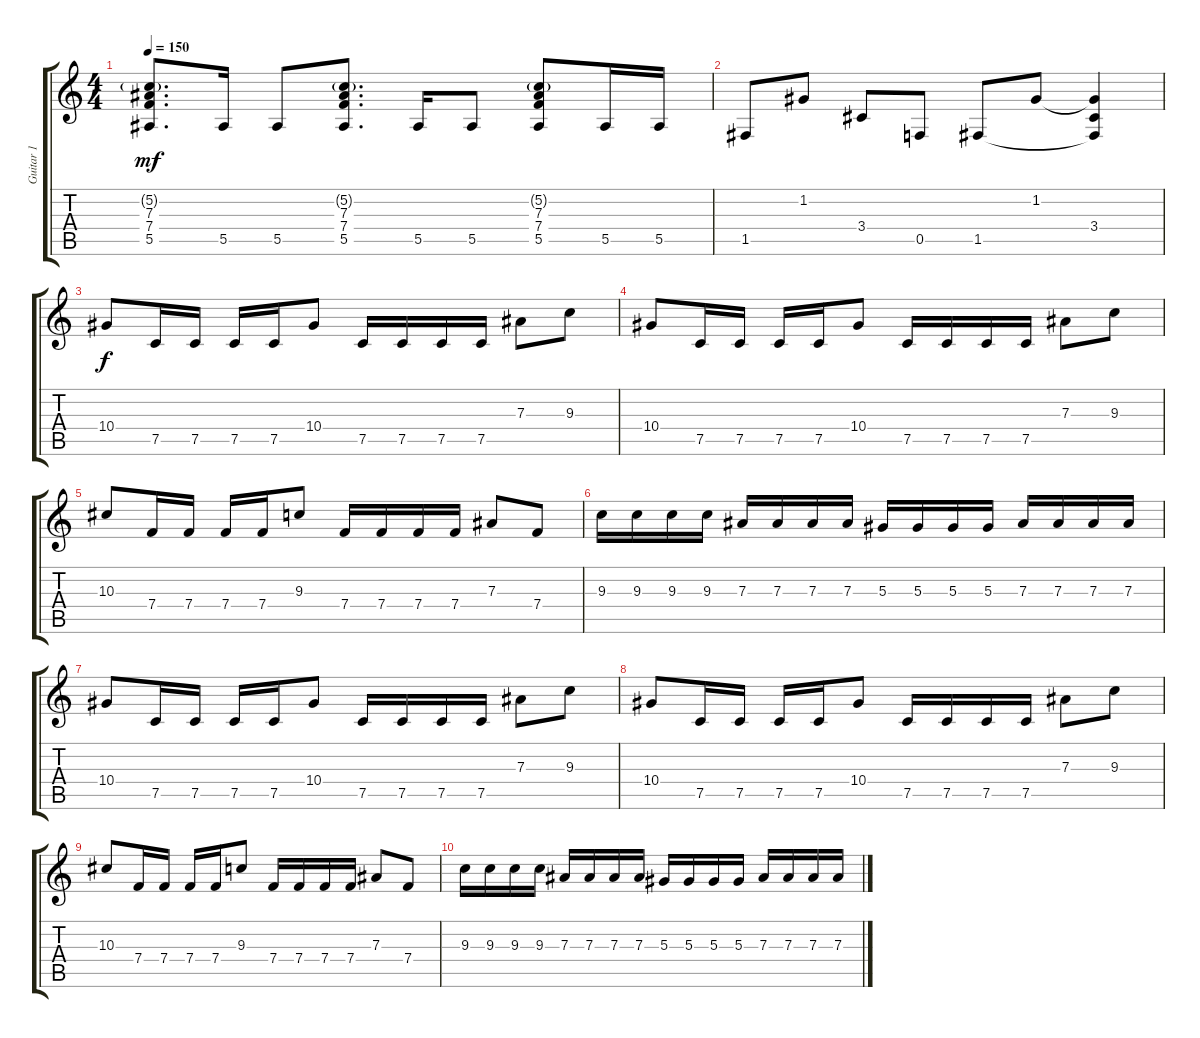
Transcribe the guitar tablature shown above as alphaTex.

\track ("Guitar 1" "Guitar 1") {instrument distortionguitar}
\staff {score tabs}
\tuning (C4 G3 Eb3 Bb2 F2 C2) {hide}
\ts (4 4)
\tempo 150
\clef g2
\ks c
(5.2{g} 7.3 7.4 5.5).8{d dy mf} 5.5.16 5.5.8 (5.2{g} 7.3 7.4 5.5).8{d} 5.5.16 5.5.8 (5.2{g} 7.3 7.4 5.5).8 5.5.16 5.5.16 |
1.5.8 1.2.8 3.4.8 0.5.8 1.5.8 1.2.8 (1.2{t} 3.4 1.5{t}).4 |
10.4.8{dy f} 7.5.16 7.5.16 7.5.16 7.5.16 10.4.8 7.5.16 7.5.16 7.5.16 7.5.16 7.3.8 9.3.8 |
10.4.8 7.5.16 7.5.16 7.5.16 7.5.16 10.4.8 7.5.16 7.5.16 7.5.16 7.5.16 7.3.8 9.3.8 |
10.3.8 7.4.16 7.4.16 7.4.16 7.4.16 9.3.8 7.4.16 7.4.16 7.4.16 7.4.16 7.3.8 7.4.8 |
9.3.16 9.3.16 9.3.16 9.3.16 7.3.16 7.3.16 7.3.16 7.3.16 5.3.16 5.3.16 5.3.16 5.3.16 7.3.16 7.3.16 7.3.16 7.3.16 |
10.4.8 7.5.16 7.5.16 7.5.16 7.5.16 10.4.8 7.5.16 7.5.16 7.5.16 7.5.16 7.3.8 9.3.8 |
10.4.8 7.5.16 7.5.16 7.5.16 7.5.16 10.4.8 7.5.16 7.5.16 7.5.16 7.5.16 7.3.8 9.3.8 |
10.3.8 7.4.16 7.4.16 7.4.16 7.4.16 9.3.8 7.4.16 7.4.16 7.4.16 7.4.16 7.3.8 7.4.8 |
9.3.16 9.3.16 9.3.16 9.3.16 7.3.16 7.3.16 7.3.16 7.3.16 5.3.16 5.3.16 5.3.16 5.3.16 7.3.16 7.3.16 7.3.16 7.3.16
